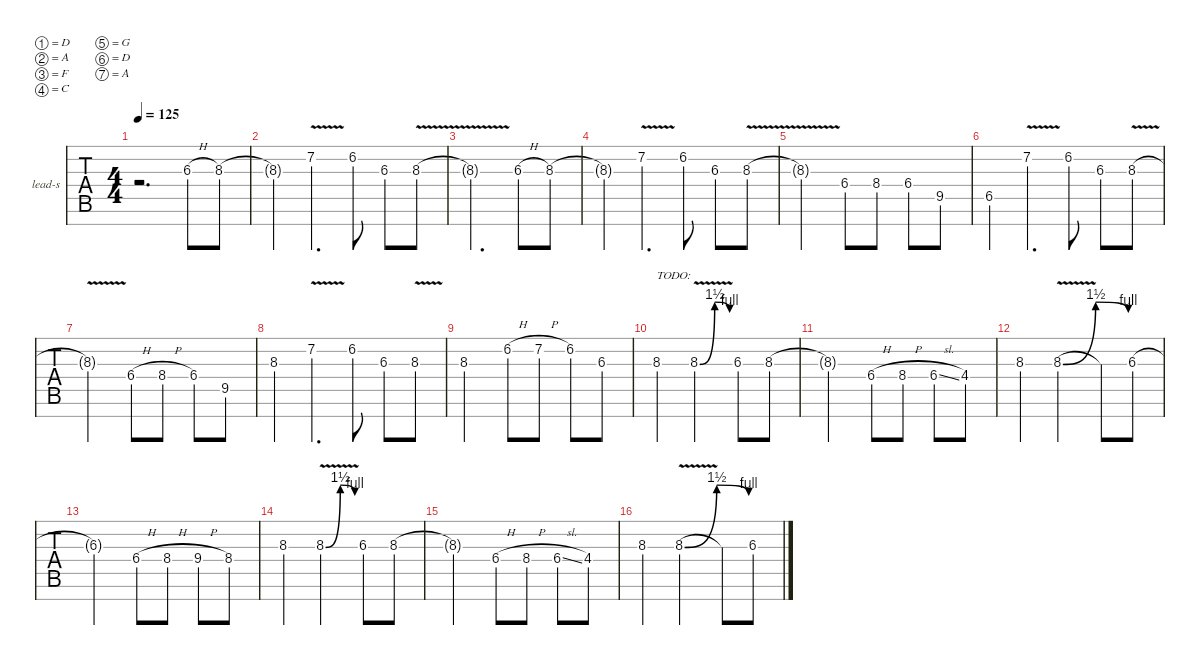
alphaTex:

\defaultSystemsLayout 4
\hideDynamics
\bracketExtendMode nobrackets
\firstSystemTrackNameOrientation horizontal
\otherSystemsTrackNameOrientation horizontal
\track ("lead" "lead-s") {defaultSystemsLayout 4 instrument overdrivenguitar}
\staff {tabs}
\tuning (D4 A3 F3 C3 G2 D2 A1)
\ts (4 4)
\scale
0.928779
\tempo 125
\accidentals auto
\clef g2
\ottava regular
\simile none
\scale
1.21366
\ks c#minor
r.2{d dy mf beam Down} 6.3{h acc forcenatural}.8{beam Down} 8.3{acc #}.8{beam Down} |
\scale
1.21366
\scale
0.928779 8.3{t acc #}.4{beam Down} 7.2{v acc forcenatural}.4{d beam Down} 6.2{acc #}.8{beam Down} 6.3{acc forcenatural}.8{beam Down} 8.3{v acc #}.8{beam Down} |
\scale
0.928779
\scale
0.928779 8.3{t acc #}.2{d beam Down} 6.3{h acc forcenatural}.8{beam Down} 8.3{acc #}.8{beam Down} |
\scale
0.928779
\scale
0.928779 8.3{t acc #}.4{beam Down} 7.2{v acc forcenatural}.4{d beam Down} 6.2{acc #}.8{beam Down} 6.3{acc forcenatural}.8{beam Down} 8.3{v acc #}.8{beam Down} |
\scale
0.928779
\scale
1.21366 8.3{t acc #}.2{beam Down} 6.4{acc #}.8{beam Up} 8.4{acc #}.8{beam Up} 6.4{acc #}.8{beam Up} 9.5{acc forcenatural}.8{beam Up} |
\scale
1.21366
\scale
0.928779 6.5{acc #}.4{beam Up} 7.2{v acc forcenatural}.4{d beam Down} 6.2{acc #}.8{beam Down} 6.3{acc forcenatural}.8{beam Down} 8.3{v acc #}.8{beam Down} |
\scale
0.928779
\scale
0.928779 8.3{t acc #}.2{beam Down} 6.4{h acc #}.8{beam Up} 8.4{h acc #}.8{beam Up} 6.4{acc #}.8{beam Up} 9.5{acc forcenatural}.8{beam Up} |
\scale
0.928779
\scale
0.928779 8.3{acc #}.4{beam Down} 7.2{v acc forcenatural}.4{d beam Down} 6.2{acc #}.8{beam Down} 6.3{acc forcenatural}.8{beam Down} 8.3{v acc #}.8{beam Down} |
\scale
0.928779
\scale
1.21366 8.3{acc #}.2{beam Down} 6.2{h acc #}.8{beam Down} 7.2{h acc forcenatural}.8{beam Down} 6.2{acc #}.8{beam Down} 6.3{acc forcenatural}.8{beam Down} |
\scale
1.21366
\scale
0.928779 8.3{acc #}.4{txt "TODO:" beam Down} 8.3{be (bendrelease 0 0 10.2 6 39 6 47.4 4) v acc #}.2{beam Down} 6.3{acc forcenatural}.8{beam Down} 8.3{acc #}.8{beam Down} |
\scale
0.928779
\scale
0.928779 8.3{t acc #}.2{beam Down} 6.4{h acc #}.8{beam Up} 8.4{h acc #}.8{beam Up} 6.4{sl acc #}.8{beam Up} 4.4{acc forcenatural}.8{beam Up} |
\scale
0.928779
\scale
0.928779 8.3{acc #}.4{beam Down} 8.3{be (bendrelease 0 0 10.2 6 31.2 6 40.8 4) v acc #}.2{beam Down} 8.3{t}.8{beam Down} 6.3{acc forcenatural}.8{beam Down} |
\scale
0.928779
\scale
1.21366 6.3{t acc forcenatural}.2{beam Down} 6.4{h acc #}.8{beam Up} 8.4{h acc #}.8{beam Up} 9.4{h acc forcenatural}.8{beam Up} 8.4{acc #}.8{beam Up} |
\scale
1.20924
\scale
0.928779 8.3{acc #}.4{beam Down} 8.3{be (bendrelease 0 0 10.2 6 39 6 47.4 4) v acc #}.2{beam Down} 6.3{acc forcenatural}.8{beam Down} 8.3{acc #}.8{beam Down} |
\scale
0.924358
\scale
0.928779 8.3{t acc #}.2{beam Down} 6.4{h acc #}.8{beam Up} 8.4{h acc #}.8{beam Up} 6.4{sl acc #}.8{beam Up} 4.4{acc forcenatural}.8{beam Up} |
\scale
0.924358
\scale
0.928779 8.3{acc #}.4{beam Down} 8.3{be (bendrelease 0 0 10.2 6 31.2 6 40.8 4) v acc #}.2{beam Down} 8.3{t}.8{beam Down} 6.3{acc forcenatural}.8{beam Down}
